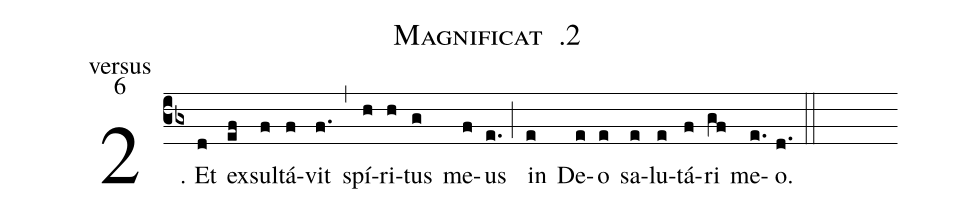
name:Magnificat ℣.2;
mode:6;
office-part:versus;
%%
(cb3) 2. Et(d) ex(ef)sul(f)tá(f)vit(f.) (,) spí(h)ri(h)tus(g) me(f)us(e.) (;)
in(e) De(e)o(e) sa(e)lu(e)tá(f)ri(gf) me(e.)o.(d.) (::)
